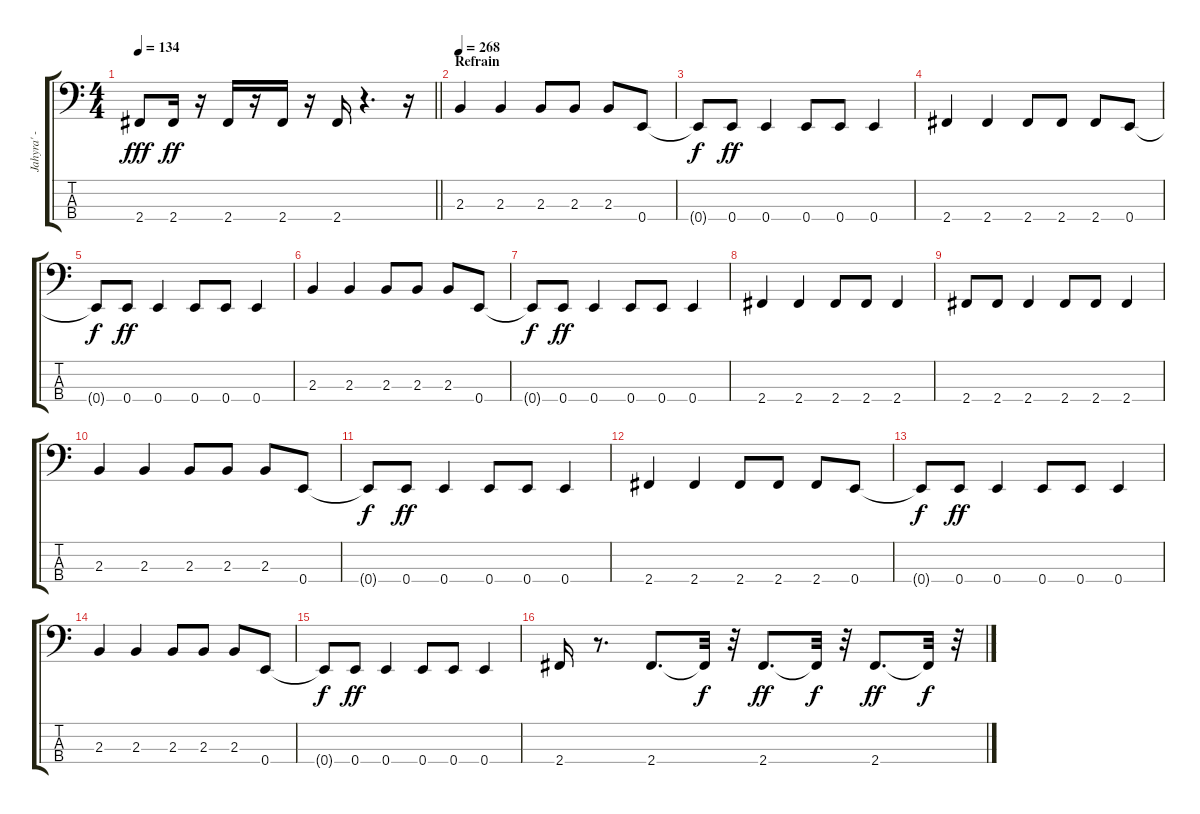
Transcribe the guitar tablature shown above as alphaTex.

\track ("Jahyra' - Basse" "Jahyra' - ") {instrument electricbassfinger}
\staff {score tabs}
\tuning (G2 D2 A1 E1) {hide}
\ts (4 4)
\tempo 134
\clef f4
\barLineRight lightlight
\ks c
2.4.8{dy fff} 2.4.16{dy ff} r.16 2.4.16 r.16 2.4.16 r.16 2.4.16 r.4{d} r.16 |
\section ("" "Refrain")
\tempo 268
2.3.4 2.3.4 2.3.8 2.3.8 2.3.8 0.4.8 |
0.4{t}.8{dy f} 0.4.8{dy ff} 0.4.4 0.4.8 0.4.8 0.4.4 |
2.4.4 2.4.4 2.4.8 2.4.8 2.4.8 0.4.8 |
0.4{t}.8{dy f} 0.4.8{dy ff} 0.4.4 0.4.8 0.4.8 0.4.4 |
2.3.4 2.3.4 2.3.8 2.3.8 2.3.8 0.4.8 |
0.4{t}.8{dy f} 0.4.8{dy ff} 0.4.4 0.4.8 0.4.8 0.4.4 |
2.4.4 2.4.4 2.4.8 2.4.8 2.4.4 |
2.4.8 2.4.8 2.4.4 2.4.8 2.4.8 2.4.4 |
2.3.4 2.3.4 2.3.8 2.3.8 2.3.8 0.4.8 |
0.4{t}.8{dy f} 0.4.8{dy ff} 0.4.4 0.4.8 0.4.8 0.4.4 |
2.4.4 2.4.4 2.4.8 2.4.8 2.4.8 0.4.8 |
0.4{t}.8{dy f} 0.4.8{dy ff} 0.4.4 0.4.8 0.4.8 0.4.4 |
2.3.4 2.3.4 2.3.8 2.3.8 2.3.8 0.4.8 |
0.4{t}.8{dy f} 0.4.8{dy ff} 0.4.4 0.4.8 0.4.8 0.4.4 |
2.4.16 r.8{d} 2.4.8{d} 2.4{t}.32{dy f} r.32 2.4.8{d dy ff} 2.4{t}.32{dy f} r.32 2.4.8{d dy ff} 2.4{t}.32{dy f} r.32
